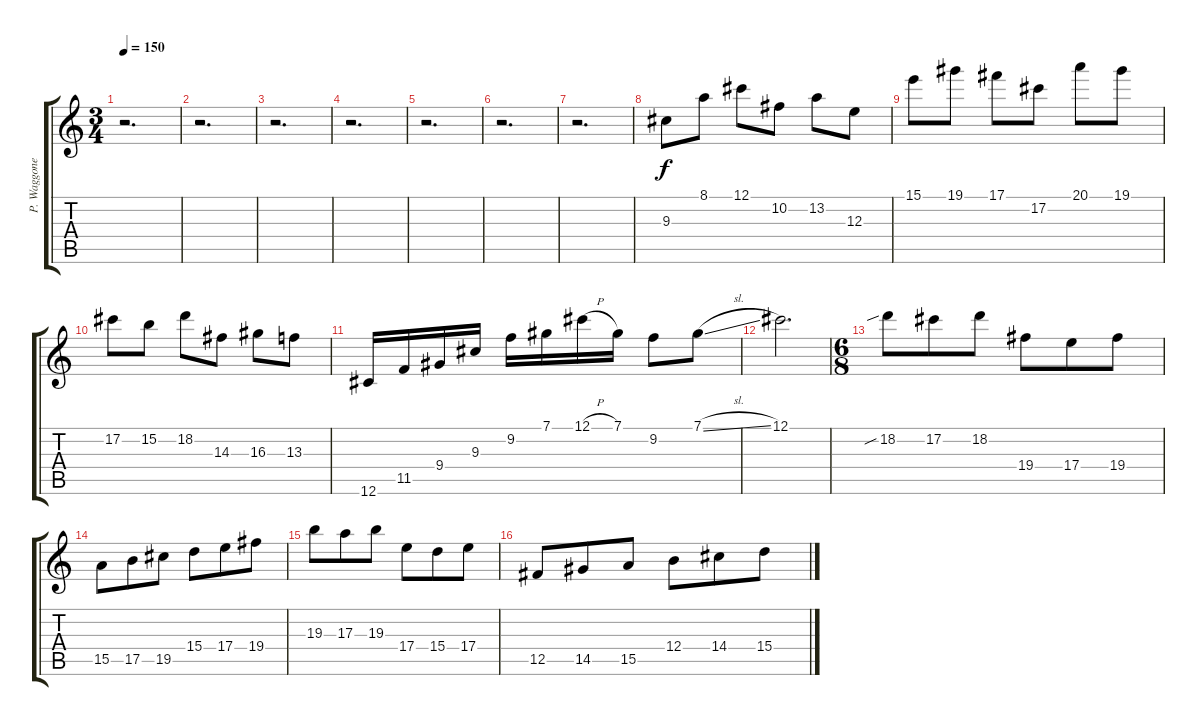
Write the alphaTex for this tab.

\track ("P. Waggoner Lead Gtr." "P. Waggone") {instrument acousticguitarsteel}
\staff {score tabs}
\tuning (Db4 Ab3 E3 B2 Gb2 Db2) {hide}
\ts (3 4)
\tempo 150
\clef g2
\ks c
r.2{d dy f} |
r.2{d} |
r.2{d} |
r.2{d} |
r.2{d} |
r.2{d} |
r.2{d} |
9.3.8{volume 16 instrument distortionguitar} 8.1.8 12.1.8 10.2.8 13.2.8 12.3.8 |
15.1.8 19.1.8 17.1.8 17.2.8 20.1.8 19.1.8 |
17.2.8 15.2.8 18.2.8 14.3.8 16.3.8 13.3.8 |
12.6.16 11.5.16 9.4.16 9.3.16 9.2.16 7.1.16 12.1{h}.16 7.1.16 9.2.8 7.1{sl}.8 |
12.1.2{d} |
\ts (6 8)
18.2{sib}.8 17.2.8 18.2.8 19.4.8 17.4.8 19.4.8 |
15.5.8 17.5.8 19.5.8 15.4.8 17.4.8 19.4.8 |
19.3.8 17.3.8 19.3.8 17.4.8 15.4.8 17.4.8 |
12.5.8 14.5.8 15.5.8 12.4.8 14.4.8 15.4.8
